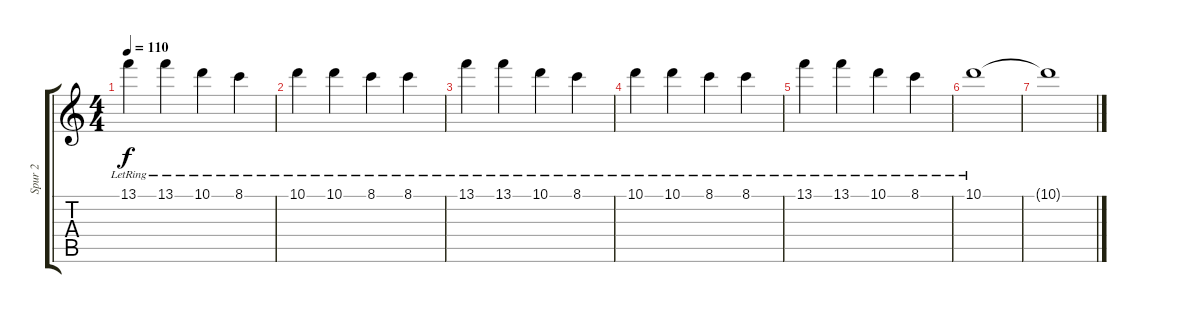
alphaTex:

\track ("Spur 2" "Spur 2") {instrument acousticguitarsteel}
\staff {score tabs}
\tuning (E4 B3 G3 D3 A2 E2) {hide}
\ts (4 4)
\tempo 110
\clef g2
\ks c
13.1{lr}.4{dy f} 13.1{lr}.4 10.1{lr}.4 8.1{lr}.4 |
10.1{lr}.4 10.1{lr}.4 8.1{lr}.4 8.1{lr}.4 |
13.1{lr}.4 13.1{lr}.4 10.1{lr}.4 8.1{lr}.4 |
10.1{lr}.4 10.1{lr}.4 8.1{lr}.4 8.1{lr}.4 |
13.1{lr}.4 13.1{lr}.4 10.1{lr}.4 8.1{lr}.4 |
10.1{lr}.1 |
10.1{t}.1
